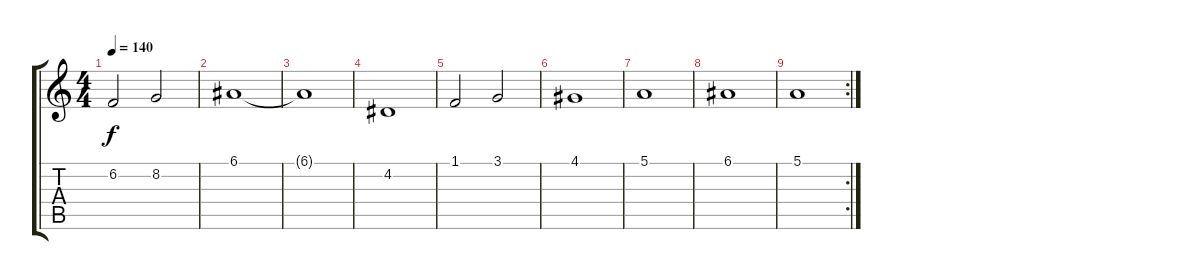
\track "" {instrument stringensemble1}
\staff {score tabs}
\tuning (E4 B3 G3 D3 A2 E2) {hide}
\ts (4 4)
\tempo 140
\clef g2
\ks c
6.2.2{dy f} 8.2.2 |
6.1.1 |
6.1{t}.1 |
4.2.1 |
1.1.2 3.1.2 |
4.1.1 |
5.1.1 |
6.1.1 |
\rc 2
5.1.1
